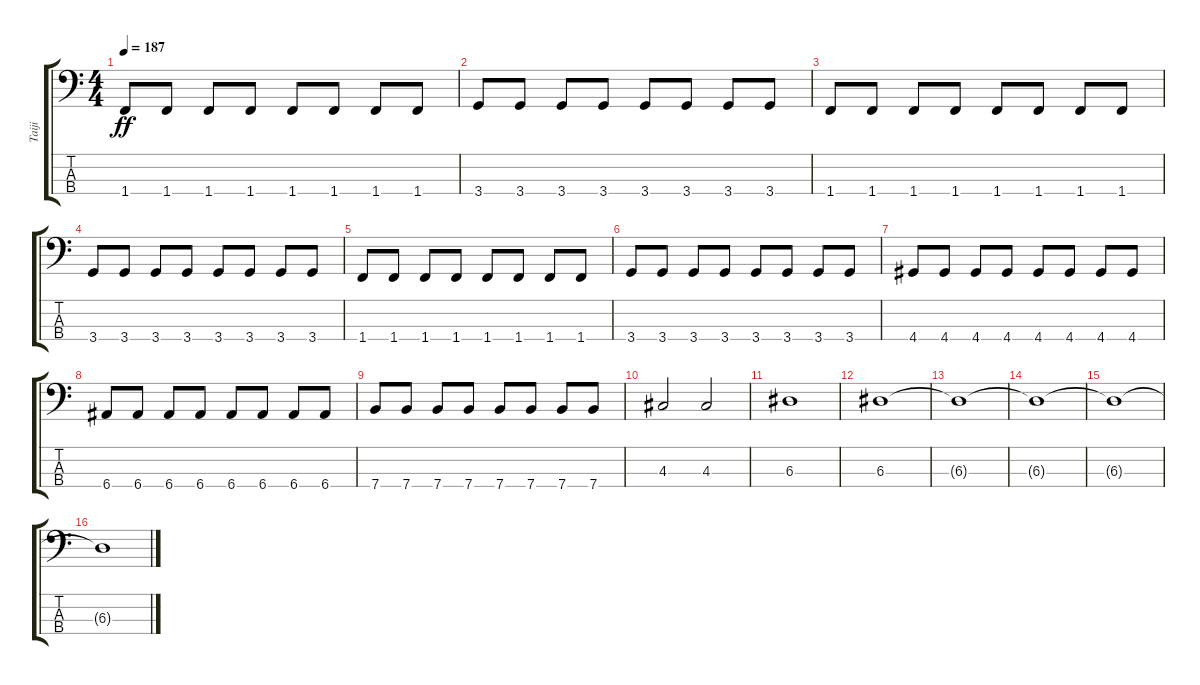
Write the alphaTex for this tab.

\track ("Taiji" "Taiji") {instrument electricbasspick}
\staff {score tabs}
\tuning (G2 D2 A1 E1) {hide}
\ts (4 4)
\tempo 187
\clef f4
\ks c
1.4.8{dy ff} 1.4.8 1.4.8 1.4.8 1.4.8 1.4.8 1.4.8 1.4.8 |
3.4.8 3.4.8 3.4.8 3.4.8 3.4.8 3.4.8 3.4.8 3.4.8 |
1.4.8 1.4.8 1.4.8 1.4.8 1.4.8 1.4.8 1.4.8 1.4.8 |
3.4.8 3.4.8 3.4.8 3.4.8 3.4.8 3.4.8 3.4.8 3.4.8 |
1.4.8 1.4.8 1.4.8 1.4.8 1.4.8 1.4.8 1.4.8 1.4.8 |
3.4.8 3.4.8 3.4.8 3.4.8 3.4.8 3.4.8 3.4.8 3.4.8 |
4.4.8 4.4.8 4.4.8 4.4.8 4.4.8 4.4.8 4.4.8 4.4.8 |
6.4.8 6.4.8 6.4.8 6.4.8 6.4.8 6.4.8 6.4.8 6.4.8 |
7.4.8 7.4.8 7.4.8 7.4.8 7.4.8 7.4.8 7.4.8 7.4.8 |
4.3.2 4.3.2 |
6.3.1 |
6.3.1 |
6.3{t}.1 |
6.3{t}.1 |
6.3{t}.1 |
6.3{t}.1
